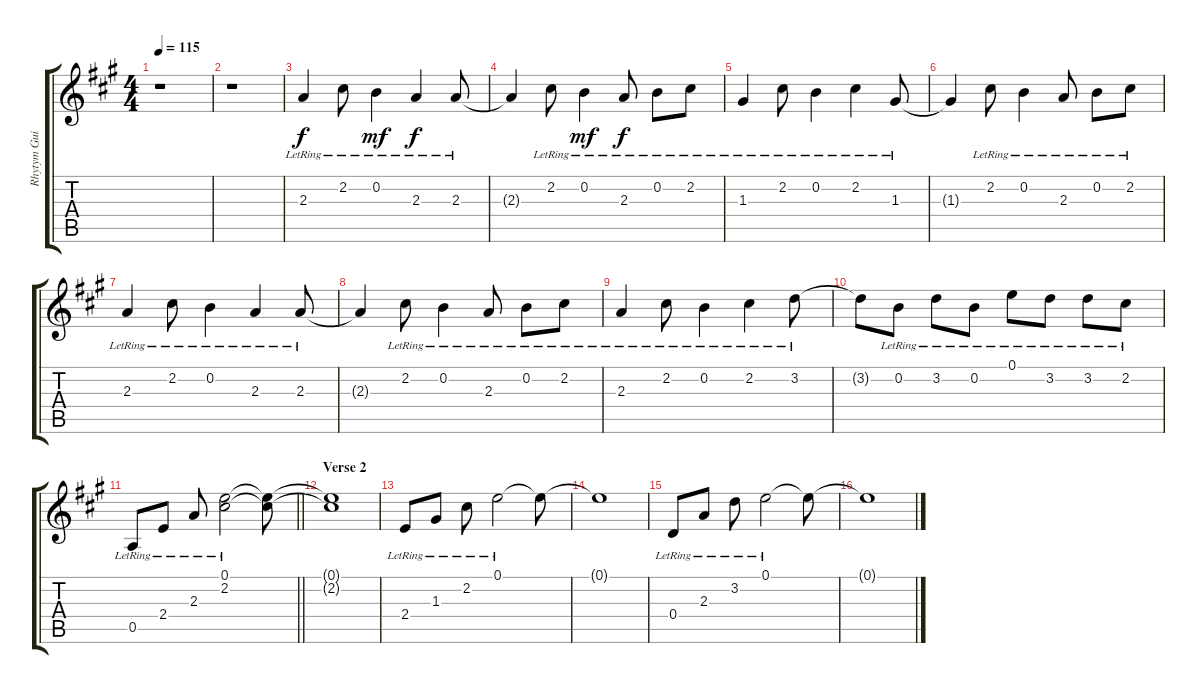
\track ("Rhytym Guitar" "Rhytym Gui") {instrument electricguitarclean}
\staff {score tabs}
\tuning (E4 B3 G3 D3 A2 E2) {hide}
\ts (4 4)
\tempo 115
\clef g2
\ks a
r.1{dy f} |
r.1 |
2.3{lr}.4 2.2{lr}.8 0.2{lr}.4{dy mf} 2.3{lr}.4{dy f} 2.3{lr}.8 |
2.3{t}.4 2.2{lr}.8 0.2{lr}.4{dy mf} 2.3{lr}.8{dy f} 0.2{lr}.8 2.2{lr}.8 |
1.3{lr}.4 2.2{lr}.8 0.2{lr}.4 2.2{lr}.4 1.3{lr}.8 |
1.3{t}.4 2.2{lr}.8 0.2{lr}.4 2.3{lr}.8 0.2{lr}.8 2.2{lr}.8 |
2.3{lr}.4 2.2{lr}.8 0.2{lr}.4 2.3{lr}.4 2.3{lr}.8 |
2.3{t}.4 2.2{lr}.8 0.2{lr}.4 2.3{lr}.8 0.2{lr}.8 2.2{lr}.8 |
2.3{lr}.4 2.2{lr}.8 0.2{lr}.4 2.2{lr}.4 3.2{lr}.8 |
3.2{t}.8 0.2{lr}.8 3.2{lr}.8 0.2{lr}.8 0.1{lr}.8 3.2{lr}.8 3.2{lr}.8 2.2{lr}.8 |
\barLineRight lightlight
0.5{lr}.8 2.4{lr}.8 2.3{lr}.8 (0.1{lr} 2.2{lr}).2 (0.1{t} 2.2{t}).8 |
\section ("" "Verse 2")
(0.1{t} 2.2{t}).1 |
2.4{lr}.8 1.3{lr}.8 2.2{lr}.8 0.1{lr}.2 0.1{t}.8 |
0.1{t}.1 |
0.4{lr}.8 2.3{lr}.8 3.2{lr}.8 0.1{lr}.2 0.1{t}.8 |
0.1{t}.1
